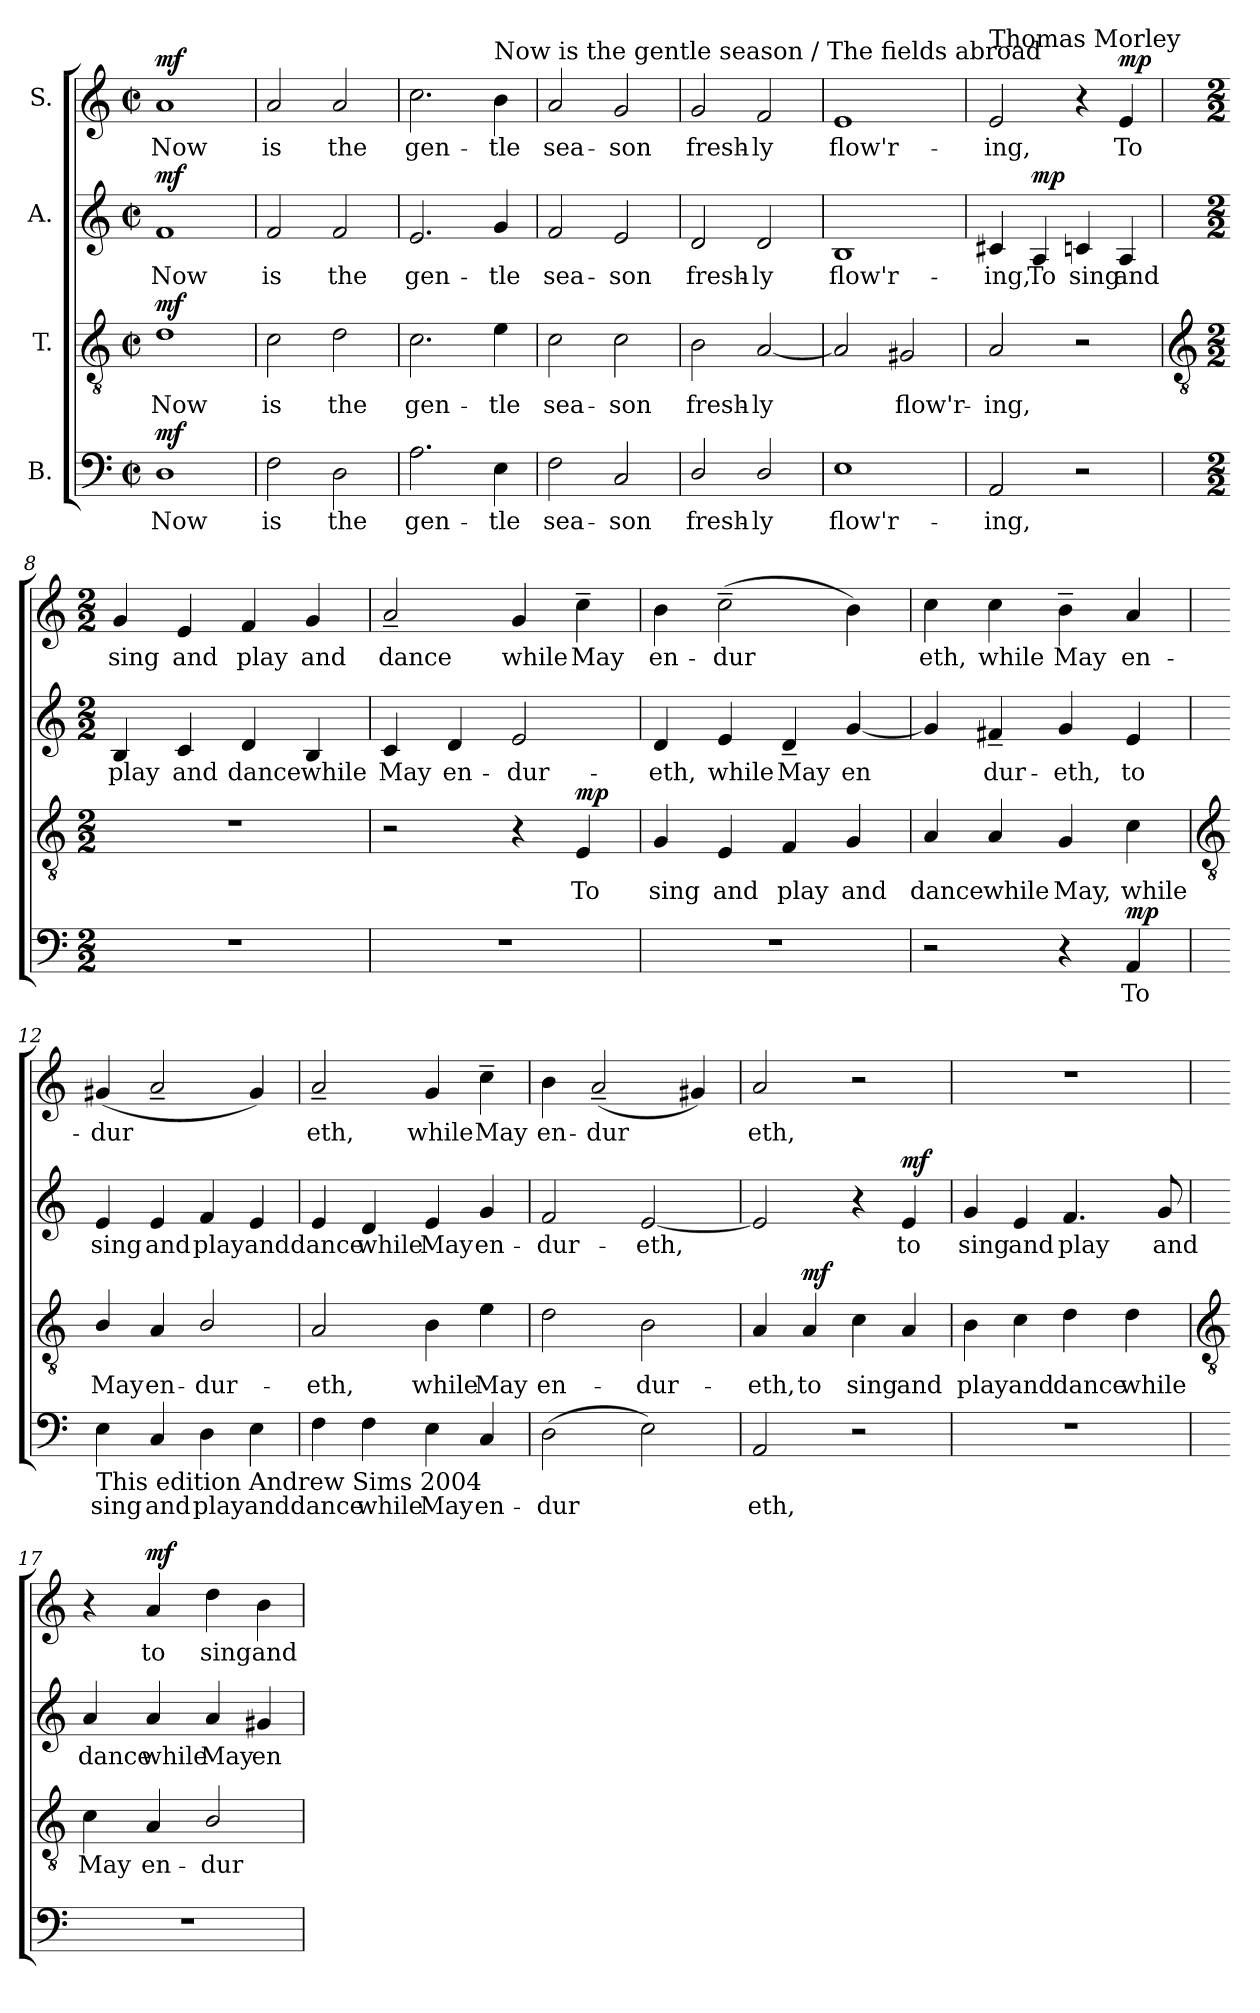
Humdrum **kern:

**kern	**text	**dynam	**kern	**text	**dynam	**kern	**text	**dynam	**kern	**text	**dynam
*part4	*part4	*part4	*part3	*part3	*part3	*part2	*part2	*part2	*part1	*part1	*part1
*staff4	*staff4	*staff4	*staff3	*staff3	*staff3	*staff2	*staff2	*staff2	*staff1	*staff1	*staff1
*I"B.	*	*	*I"T.	*	*	*I"A.	*	*	*I"S.	*	*
*clefF4	*	*	*clefGv2	*	*	*clefG2	*	*	*clefG2	*	*
*k[]	*	*	*k[]	*	*	*k[]	*	*	*k[]	*	*
*C:	*	*	*C:	*	*	*C:	*	*	*C:	*	*
*M2/2	*	*	*M2/2	*	*	*M2/2	*	*	*M2/2	*	*
*met(c|)	*	*	*met(c|)	*	*	*met(c|)	*	*	*met(c|)	*	*
=1	=1	=1	=1	=1	=1	=1	=1	=1	=1	=1	=1
!	!LO:LY:b	!LO:DY:a	!	!LO:LY:b	!LO:DY:b	!	!LO:LY:b	!LO:DY:a	!	!LO:LY:b	!LO:DY:a
1D	Now	mf	1d	Now	mf	1f	Now	mf	1a	Now	mf
=2	=2	=2	=2	=2	=2	=2	=2	=2	=2	=2	=2
!	!LO:LY:b	!	!	!LO:LY:b	!	!	!LO:LY:b	!	!	!LO:LY:b	!
2F	is	.	2c	is	.	2f	is	.	2a	is	.
!	!LO:LY:b	!	!	!LO:LY:b	!	!	!LO:LY:b	!	!	!LO:LY:b	!
2D	the	.	2d	the	.	2f	the	.	2a	the	.
=3	=3	=3	=3	=3	=3	=3	=3	=3	=3	=3	=3
!	!LO:LY:b	!	!	!LO:LY:b	!	!	!LO:LY:b	!	!	!LO:LY:b	!
2.A	gen-	.	2.c	gen-	.	2.e	gen-	.	2.cc	gen-	.
!	!	!	!	!	!	!	!	!	!LO:TX:a:t=Now is the gentle season / The fields abroad	!	!
!	!LO:LY:b	!	!	!LO:LY:b	!	!	!LO:LY:b	!	!	!LO:LY:b	!
4E	-tle	.	4e	-tle	.	4g	-tle	.	4b	-tle	.
=4	=4	=4	=4	=4	=4	=4	=4	=4	=4	=4	=4
!	!LO:LY:b	!	!	!LO:LY:b	!	!	!LO:LY:b	!	!	!LO:LY:b	!
2F	sea-	.	2c	sea-	.	2f	sea-	.	2a	sea-	.
!	!LO:LY:b	!	!	!LO:LY:b	!	!	!LO:LY:b	!	!	!LO:LY:b	!
2C	-son	.	2c	-son	.	2e	-son	.	2g	-son	.
=5	=5	=5	=5	=5	=5	=5	=5	=5	=5	=5	=5
!	!LO:LY:b	!	!	!LO:LY:b	!	!	!LO:LY:b	!	!	!LO:LY:b	!
2D/	fresh-	.	2B	fresh-	.	2d	fresh-	.	2g	fresh-	.
!	!LO:LY:b	!	!	!LO:LY:b	!	!	!LO:LY:b	!	!	!LO:LY:b	!
2D/	-ly	.	[2A	-ly	.	2d	-ly	.	2f	-ly	.
=6	=6	=6	=6	=6	=6	=6	=6	=6	=6	=6	=6
!	!LO:LY:b	!	!	!	!	!	!LO:LY:b	!	!	!LO:LY:b	!
1E	flow'r-	.	2A]	.	.	1B	flow'r-	.	1e	flow'r-	.
!	!	!	!	!LO:LY:b	!	!	!	!	!	!	!
.	.	.	2G#X	flow'r-	.	.	.	.	.	.	.
=7	=7	=7	=7	=7	=7	=7	=7	=7	=7	=7	=7
!	!	!	!	!	!	!	!	!	!LO:TX:a:t=Thomas Morley	!	!
!	!LO:LY:b	!	!	!LO:LY:b	!	!	!LO:LY:b	!	!	!LO:LY:b	!
2AA	-ing,	.	2A	-ing,	.	4c#X	-ing,	.	2e	-ing,	.
!	!	!	!	!	!	!	!LO:LY:b	!LO:DY:a	!	!	!
.	.	.	.	.	.	4A	To	mp	.	.	.
!	!	!	!	!	!	!	!LO:LY:b	!	!	!	!
2r	.	.	2r	.	.	4cn	sing	.	4r	.	.
!	!	!	!	!	!	!	!LO:LY:b	!	!	!LO:LY:b	!LO:DY:a
.	.	.	.	.	.	4A	and	.	4e	To	mp
!!LO:LB:g=z
=8	=8	=8	=8	=8	=8	=8	=8	=8	=8	=8	=8
*	*	*	*clefGv2	*	*	*	*	*	*	*	*
*M2/2	*	*	*M2/2	*	*	*M2/2	*	*	*M2/2	*	*
!	!	!	!	!	!	!	!LO:LY:b	!	!	!LO:LY:b	!
1r	.	.	1r	.	.	4B	play	.	4g	sing	.
!	!	!	!	!	!	!	!LO:LY:b	!	!	!LO:LY:b	!
.	.	.	.	.	.	4c	and	.	4e	and	.
!	!	!	!	!	!	!	!LO:LY:b	!	!	!LO:LY:b	!
.	.	.	.	.	.	4d	dance	.	4f	play	.
!	!	!	!	!	!	!	!LO:LY:b	!	!	!LO:LY:b	!
.	.	.	.	.	.	4B	while	.	4g	and	.
=9	=9	=9	=9	=9	=9	=9	=9	=9	=9	=9	=9
!	!	!	!	!	!	!	!LO:LY:b	!	!	!LO:LY:b	!
1r	.	.	2r	.	.	4c	May	.	2a~	dance	.
!	!	!	!	!	!	!	!LO:LY:b	!	!	!	!
.	.	.	.	.	.	4d	en-	.	.	.	.
!	!	!	!	!	!	!	!LO:LY:b	!	!	!LO:LY:b	!
.	.	.	4r	.	.	2e	-dur-	.	4g	while	.
!	!	!	!	!LO:LY:b	!LO:DY:a	!	!	!	!	!LO:LY:b	!
.	.	.	4E	To	mp	.	.	.	4cc~	May	.
=10	=10	=10	=10	=10	=10	=10	=10	=10	=10	=10	=10
!	!	!	!	!LO:LY:b	!	!	!LO:LY:b	!	!	!LO:LY:b	!
1r	.	.	4G	sing	.	4d	-eth,	.	4b	en-	.
!	!	!	!	!LO:LY:b	!	!	!LO:LY:b	!	!	!LO:LY:b	!
.	.	.	4E	and	.	4e	while	.	(>2cc~	-dur	.
!	!	!	!	!LO:LY:b	!	!	!LO:LY:b	!	!	!	!
.	.	.	4F	play	.	4d~	May	.	.	.	.
!	!	!	!	!LO:LY:b	!	!	!LO:LY:b	!	!	!	!
.	.	.	4G	and	.	[4g	en	.	4b)	.	.
=11	=11	=11	=11	=11	=11	=11	=11	=11	=11	=11	=11
!	!	!	!	!LO:LY:b	!	!	!	!	!	!LO:LY:b	!
2r	.	.	4A	dance	.	4g]	.	.	4cc	eth,	.
!	!	!	!	!LO:LY:b	!	!	!LO:LY:b	!	!	!LO:LY:b	!
.	.	.	4A	while	.	4f#X~	dur-	.	4cc	while	.
!	!	!	!	!LO:LY:b	!	!	!LO:LY:b	!	!	!LO:LY:b	!
4r	.	.	4G	May,	.	4g	-eth,	.	4b~	May	.
!	!LO:LY:b	!LO:DY:a	!	!LO:LY:b	!	!	!LO:LY:b	!	!	!LO:LY:b	!
4AA	To	mp	4c	while	.	4e	to	.	4a	en-	.
!!LO:LB:g=z
=12	=12	=12	=12	=12	=12	=12	=12	=12	=12	=12	=12
*	*	*	*clefGv2	*	*	*	*	*	*	*	*
!LO:TX:b:t=This edition  Andrew Sims 2004	!	!	!	!	!	!	!	!	!	!	!
!	!LO:LY:b	!	!	!LO:LY:b	!	!	!LO:LY:b	!	!	!LO:LY:b	!
4E	sing	.	4B/	May	.	4e	sing	.	(<4g#X	-dur	.
!	!LO:LY:b	!	!	!LO:LY:b	!	!	!LO:LY:b	!	!	!	!
4C	and	.	4A/	en-	.	4e	and	.	2a~	.	.
!	!LO:LY:b	!	!	!LO:LY:b	!	!	!LO:LY:b	!	!	!	!
4D	play	.	2B/	-dur-	.	4f	play	.	.	.	.
!	!LO:LY:b	!	!	!	!	!	!LO:LY:b	!	!	!	!
4E	and	.	.	.	.	4e	and	.	4g#)	.	.
=13	=13	=13	=13	=13	=13	=13	=13	=13	=13	=13	=13
!	!LO:LY:b	!	!	!LO:LY:b	!	!	!LO:LY:b	!	!	!LO:LY:b	!
4F	dance	.	2A	-eth,	.	4e	dance	.	2a~	eth,	.
!	!LO:LY:b	!	!	!	!	!	!LO:LY:b	!	!	!	!
4F	while	.	.	.	.	4d	while	.	.	.	.
!	!LO:LY:b	!	!	!LO:LY:b	!	!	!LO:LY:b	!	!	!LO:LY:b	!
4E	May	.	4B	while	.	4e	May	.	4g	while	.
!	!LO:LY:b	!	!	!LO:LY:b	!	!	!LO:LY:b	!	!	!LO:LY:b	!
4C	en-	.	4e	May	.	4g	en-	.	4cc~	May	.
=14	=14	=14	=14	=14	=14	=14	=14	=14	=14	=14	=14
!	!LO:LY:b	!	!	!LO:LY:b	!	!	!LO:LY:b	!	!	!LO:LY:b	!
(>2D	-dur	.	2d	en-	.	2f	-dur-	.	4b	en-	.
!	!	!	!	!	!	!	!	!	!	!LO:LY:b	!
.	.	.	.	.	.	.	.	.	(<2a~	-dur	.
!	!	!	!	!LO:LY:b	!	!	!LO:LY:b	!	!	!	!
2E)	.	.	2B	-dur-	.	[2e	-eth,	.	.	.	.
.	.	.	.	.	.	.	.	.	4g#X)	.	.
=15	=15	=15	=15	=15	=15	=15	=15	=15	=15	=15	=15
!	!LO:LY:b	!	!	!LO:LY:b	!	!	!	!	!	!LO:LY:b	!
2AA	eth,	.	4A	-eth,	.	2e]	.	.	2a	eth,	.
!	!	!	!	!LO:LY:b	!LO:DY:a	!	!	!	!	!	!
.	.	.	4A	to	mf	.	.	.	.	.	.
!	!	!	!	!LO:LY:b	!	!	!	!	!	!	!
2r	.	.	4c	sing	.	4r	.	.	2r	.	.
!	!	!	!	!LO:LY:b	!	!	!LO:LY:b	!LO:DY:a	!	!	!
.	.	.	4A	and	.	4e	to	mf	.	.	.
=16	=16	=16	=16	=16	=16	=16	=16	=16	=16	=16	=16
!	!	!	!	!LO:LY:b	!	!	!LO:LY:b	!	!	!	!
1r	.	.	4B	play	.	4g	sing	.	1r	.	.
!	!	!	!	!LO:LY:b	!	!	!LO:LY:b	!	!	!	!
.	.	.	4c	and	.	4e	and	.	.	.	.
!	!	!	!	!LO:LY:b	!	!	!LO:LY:b	!	!	!	!
.	.	.	4d	dance	.	4.f	play	.	.	.	.
!	!	!	!	!LO:LY:b	!	!	!	!	!	!	!
.	.	.	4d	while	.	.	.	.	.	.	.
!	!	!	!	!	!	!	!LO:LY:b	!	!	!	!
.	.	.	.	.	.	8g	and	.	.	.	.
!!LO:LB:g=z
=17	=17	=17	=17	=17	=17	=17	=17	=17	=17	=17	=17
*	*	*	*clefGv2	*	*	*	*	*	*	*	*
!	!	!	!	!LO:LY:b	!	!	!LO:LY:b	!	!	!	!
1r	.	.	4c	May	.	4a	dance	.	4r	.	.
!	!	!	!	!LO:LY:b	!	!	!LO:LY:b	!	!	!LO:LY:b	!LO:DY:a
.	.	.	4A	en-	.	4a	while	.	4a	to	mf
!	!	!	!	!LO:LY:b	!	!	!LO:LY:b	!	!	!LO:LY:b	!
.	.	.	2B/	-dur-	.	4a	May	.	4dd	sing	.
!	!	!	!	!	!	!	!LO:LY:b	!	!	!LO:LY:b	!
.	.	.	.	.	.	4g#X	en-	.	4b	and	.
=	=	=	=	=	=	=	=	=	=	=	=
*-	*-	*-	*-	*-	*-	*-	*-	*-	*-	*-	*-
